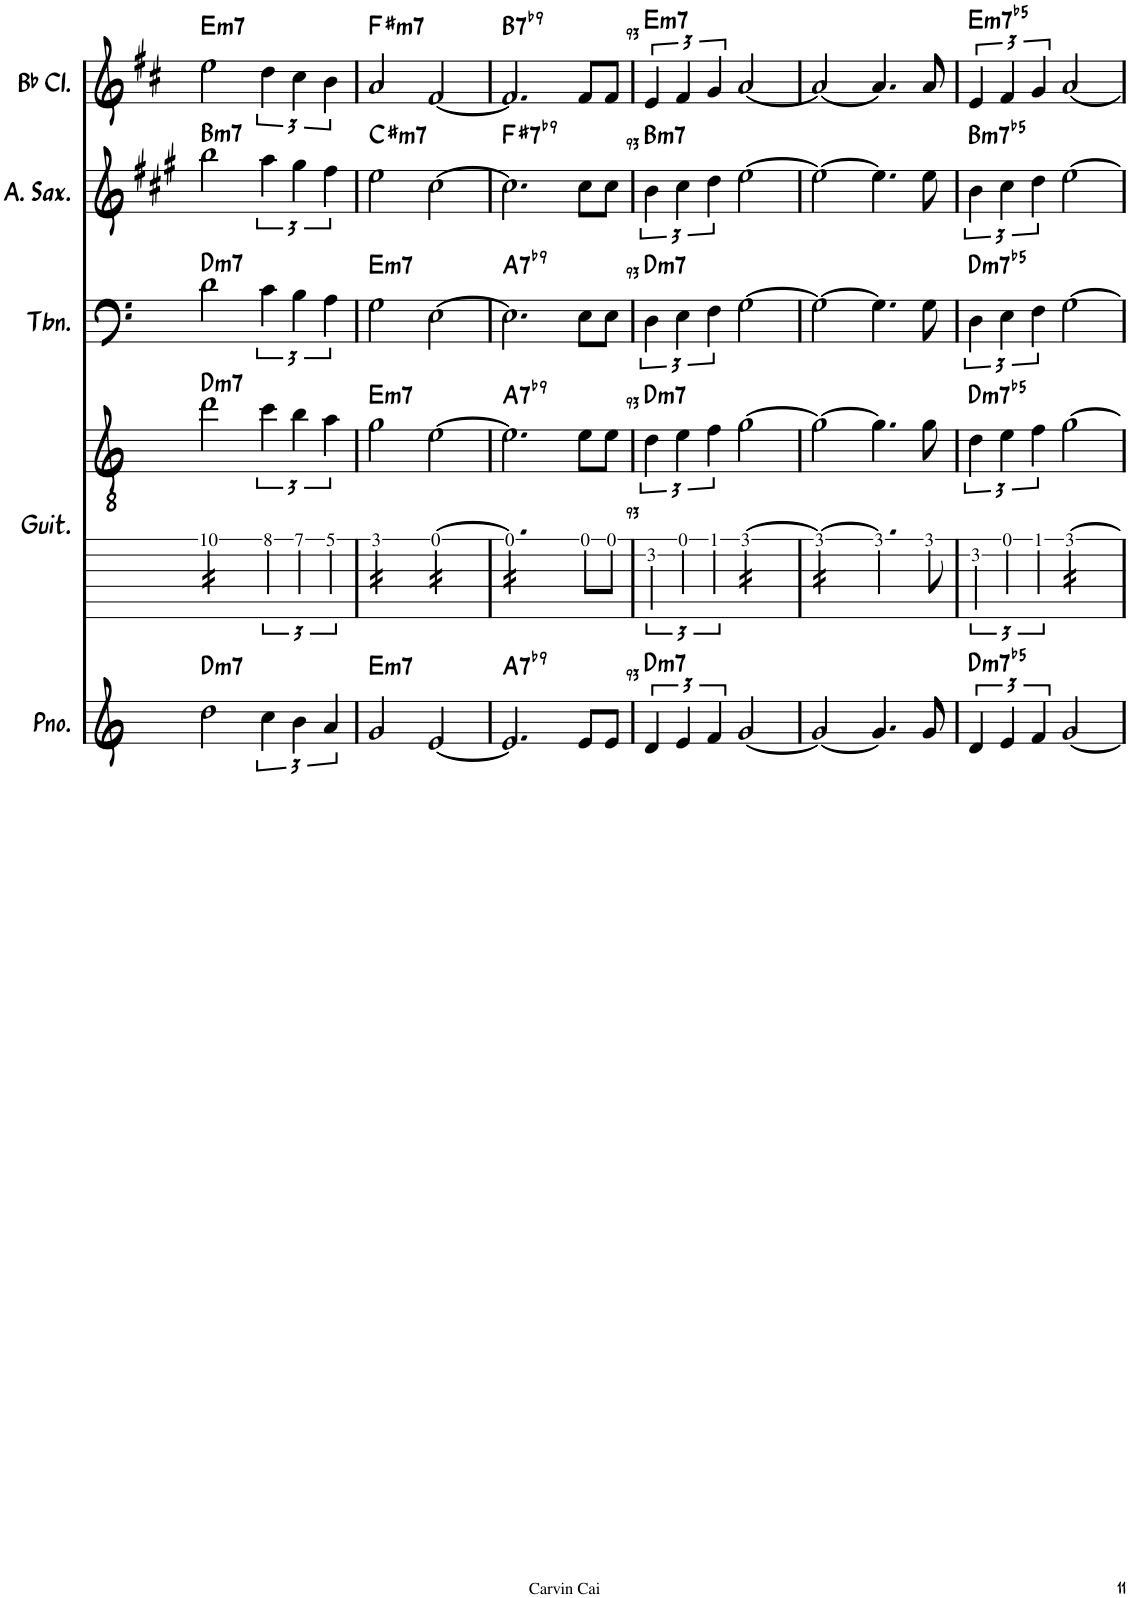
**kern	**harte	**kern	**kern	**harte	**kern	**harte	**kern	**harte	**kern	**harte
*part5	*part5	*part4	*part4	*part4	*part3	*part3	*part2	*part2	*part1	*part1
*staff6	*	*staff5	*staff4	*	*staff3	*	*staff2	*	*staff1	*
*I"钢琴	*	*I"原音吉他	*	*	*I"长号	*	*I"中音萨克斯	*	*I"降B调单簧管	*
!!LO:PB:g=z
*clefG2	*	*	*clefGv2	*	*clefF4	*	*clefG2	*	*clefG2	*
*	*	*	*	*	*	*	*Trd5c9	*	*Trd1c2	*
*k[]	*	*k[]	*k[]	*	*k[]	*	*k[f#c#g#]	*	*k[f#c#]	*
*M4/4	*	*M4/4	*M4/4	*	*M4/4	*	*M4/4	*	*M4/4	*
=90	=90	=90	=90	=90	=90	=90	=90	=90	=90	=90
!	!LO:H:kt=m7	!	!	!LO:H:kt=m7	!	!LO:H:kt=m7	!	!LO:H:kt=m7	!	!LO:H:kt=m7
2dd\	D:min7	2dd\	2dd\	D:min7	2d\	D:min7	2bb\	B:min7	2ee\	E:min7
6cc\	.	6cc\	6cc\	.	6c\	.	6aa\	.	6dd\	.
6b\	.	6b\	6b\	.	6B\	.	6gg#\	.	6cc#\	.
6a/	.	6a\	6a\	.	6A\	.	6ff#\	.	6b\	.
=91	=91	=91	=91	=91	=91	=91	=91	=91	=91	=91
!	!LO:H:kt=m7	!	!	!LO:H:kt=m7	!	!LO:H:kt=m7	!	!LO:H:kt=m7	!	!LO:H:kt=m7
2g/	E:min7	2g\	2g\	E:min7	2G\	E:min7	2ee\	C#:min7	2a/	F#:min7
[2e/	.	[2e\	[2e\	.	[2E\	.	[2cc#\	.	[2f#/	.
=92	=92	=92	=92	=92	=92	=92	=92	=92	=92	=92
!	!LO:H:kt=7	!	!	!LO:H:kt=7	!	!LO:H:kt=7	!	!LO:H:kt=7	!	!LO:H:kt=7
2.e/]	A:7(b9)	2.e\]	2.e\]	A:7(b9)	2.E\]	A:7(b9)	2.cc#\]	F#:7(b9)	2.f#/]	B:7(b9)
8e/L	.	8e\L	8e\L	.	8E\L	.	8cc#\L	.	8f#/L	.
8e/J	.	8e\J	8e\J	.	8E\J	.	8cc#\J	.	8f#/J	.
=93	=93	=93	=93	=93	=93	=93	=93	=93	=93	=93
!	!LO:H:kt=m7	!	!	!LO:H:kt=m7	!	!LO:H:kt=m7	!	!LO:H:kt=m7	!	!LO:H:kt=m7
6d/	D:min7	6d\	6d\	D:min7	6D\	D:min7	6b\	B:min7	6e/	E:min7
6e/	.	6e\	6e\	.	6E\	.	6cc#\	.	6f#/	.
6f/	.	6f\	6f\	.	6F\	.	6dd\	.	6g/	.
[2g/	.	[2g\	[2g\	.	[2G\	.	[2ee\	.	[2a/	.
=94	=94	=94	=94	=94	=94	=94	=94	=94	=94	=94
2g/_	.	2g\_	2g\_	.	2G\_	.	2ee\_	.	2a/_	.
4.g/]	.	4.g\]	4.g\]	.	4.G\]	.	4.ee\]	.	4.a/]	.
8g/	.	8g\	8g\	.	8G\	.	8ee\	.	8a/	.
=95	=95	=95	=95	=95	=95	=95	=95	=95	=95	=95
!	!LO:H:kt=m7b5	!	!	!LO:H:kt=m7b5	!	!LO:H:kt=m7b5	!	!LO:H:kt=m7b5	!	!LO:H:kt=m7b5
6d/	D:hdim7	6d\	6d\	D:hdim7	6D\	D:hdim7	6b\	B:hdim7	6e/	E:hdim7
6e/	.	6e\	6e\	.	6E\	.	6cc#\	.	6f#/	.
6f/	.	6f\	6f\	.	6F\	.	6dd\	.	6g/	.
[2g/	.	[2g\	[2g\	.	[2G\	.	[2ee\	.	[2a/	.
=	=	=	=	=	=	=	=	=	=	=
*-	*-	*-	*-	*-	*-	*-	*-	*-	*-	*-
